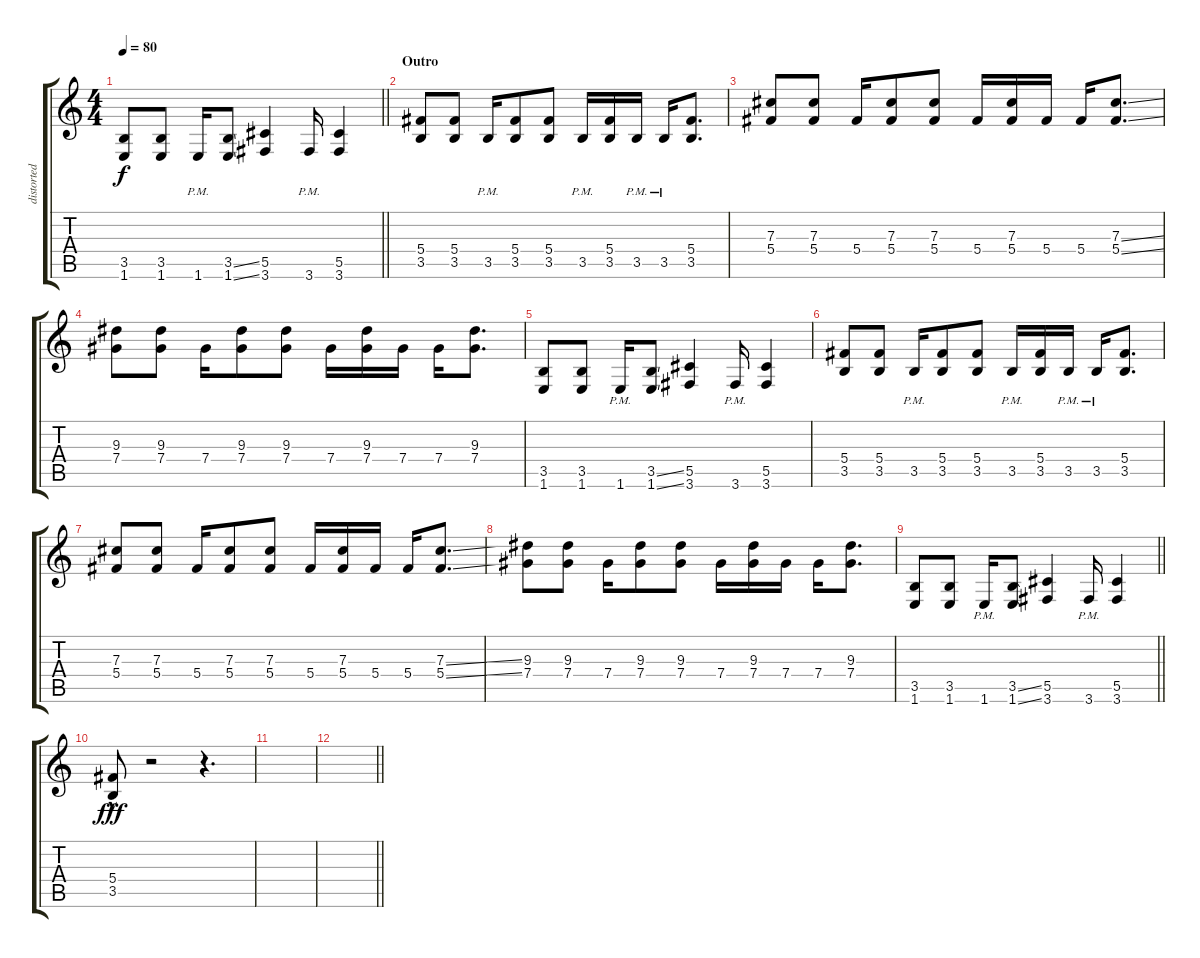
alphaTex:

\track ("distorted rythm" "distorted ") {instrument distortionguitar}
\staff {score tabs}
\tuning (Eb4 Bb3 Gb3 Db3 Ab2 Eb2) {hide}
\ts (4 4)
\tempo 80
\clef g2
\barLineRight lightlight
\ks c
(3.5 1.6).8{dy f} (3.5 1.6).8 1.6{pm}.16 (3.5{ss} 1.6{ss}).8 (5.5 3.6).4 3.6{pm}.16 (5.5 3.6).4 |
\section ("" "Outro")
(5.4 3.5).8 (5.4 3.5).8 3.5{pm}.16 (5.4 3.5).8 (5.4 3.5).8 3.5{pm}.16 (5.4 3.5).16 3.5{pm}.16 3.5{pm}.16 (5.4 3.5).8{d} |
(7.3 5.4).8 (7.3 5.4).8 5.4.16 (7.3 5.4).8 (7.3 5.4).8 5.4.16 (7.3 5.4).16 5.4.16 5.4.16 (7.3{ss} 5.4{ss}).8{d} |
(9.3 7.4).8 (9.3 7.4).8 7.4.16 (9.3 7.4).8 (9.3 7.4).8 7.4.16 (9.3 7.4).16 7.4.16 7.4.16 (9.3 7.4).8{d} |
(3.5 1.6).8 (3.5 1.6).8 1.6{pm}.16 (3.5{ss} 1.6{ss}).8 (5.5 3.6).4 3.6{pm}.16 (5.5 3.6).4 |
(5.4 3.5).8 (5.4 3.5).8 3.5{pm}.16 (5.4 3.5).8 (5.4 3.5).8 3.5{pm}.16 (5.4 3.5).16 3.5{pm}.16 3.5{pm}.16 (5.4 3.5).8{d} |
(7.3 5.4).8 (7.3 5.4).8 5.4.16 (7.3 5.4).8 (7.3 5.4).8 5.4.16 (7.3 5.4).16 5.4.16 5.4.16 (7.3{ss} 5.4{ss}).8{d} |
(9.3 7.4).8 (9.3 7.4).8 7.4.16 (9.3 7.4).8 (9.3 7.4).8 7.4.16 (9.3 7.4).16 7.4.16 7.4.16 (9.3 7.4).8{d} |
\barLineRight lightlight
(3.5 1.6).8 (3.5 1.6).8 1.6{pm}.16 (3.5{ss} 1.6{ss}).8 (5.5 3.6).4 3.6{pm}.16 (5.5 3.6).4 |
(5.4 3.5{hac}).8{dy fff} r.2 r.4{d} |
|
\barLineRight lightlight
